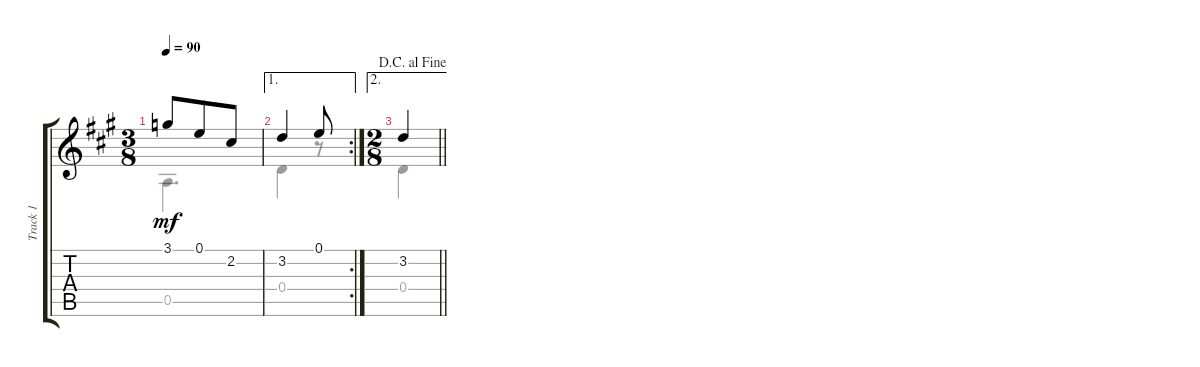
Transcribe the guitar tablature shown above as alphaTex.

\track ("Track 1" "Track 1") {instrument acousticguitarsteel}
\staff {score tabs}
\tuning (E4 B3 G3 D3 A2 E2) {hide}
\voice
\ts (3 8)
\tempo 90
\clef g2
\ks a
3.1.8{dy mf} 0.1.8 2.2.8 |
\ae 1
\rc 2
3.2.4 0.1.8 |
\ae 2
\ts (2 8)
\jump dacapoalfine
\barLineRight lightlight
3.2.4
\voice
\clef g2
\ottava regular
\simile none
\ks a
0.5.4{d dy mf} |
0.4.4 r.8 |
\barLineRight lightlight
0.4.4
